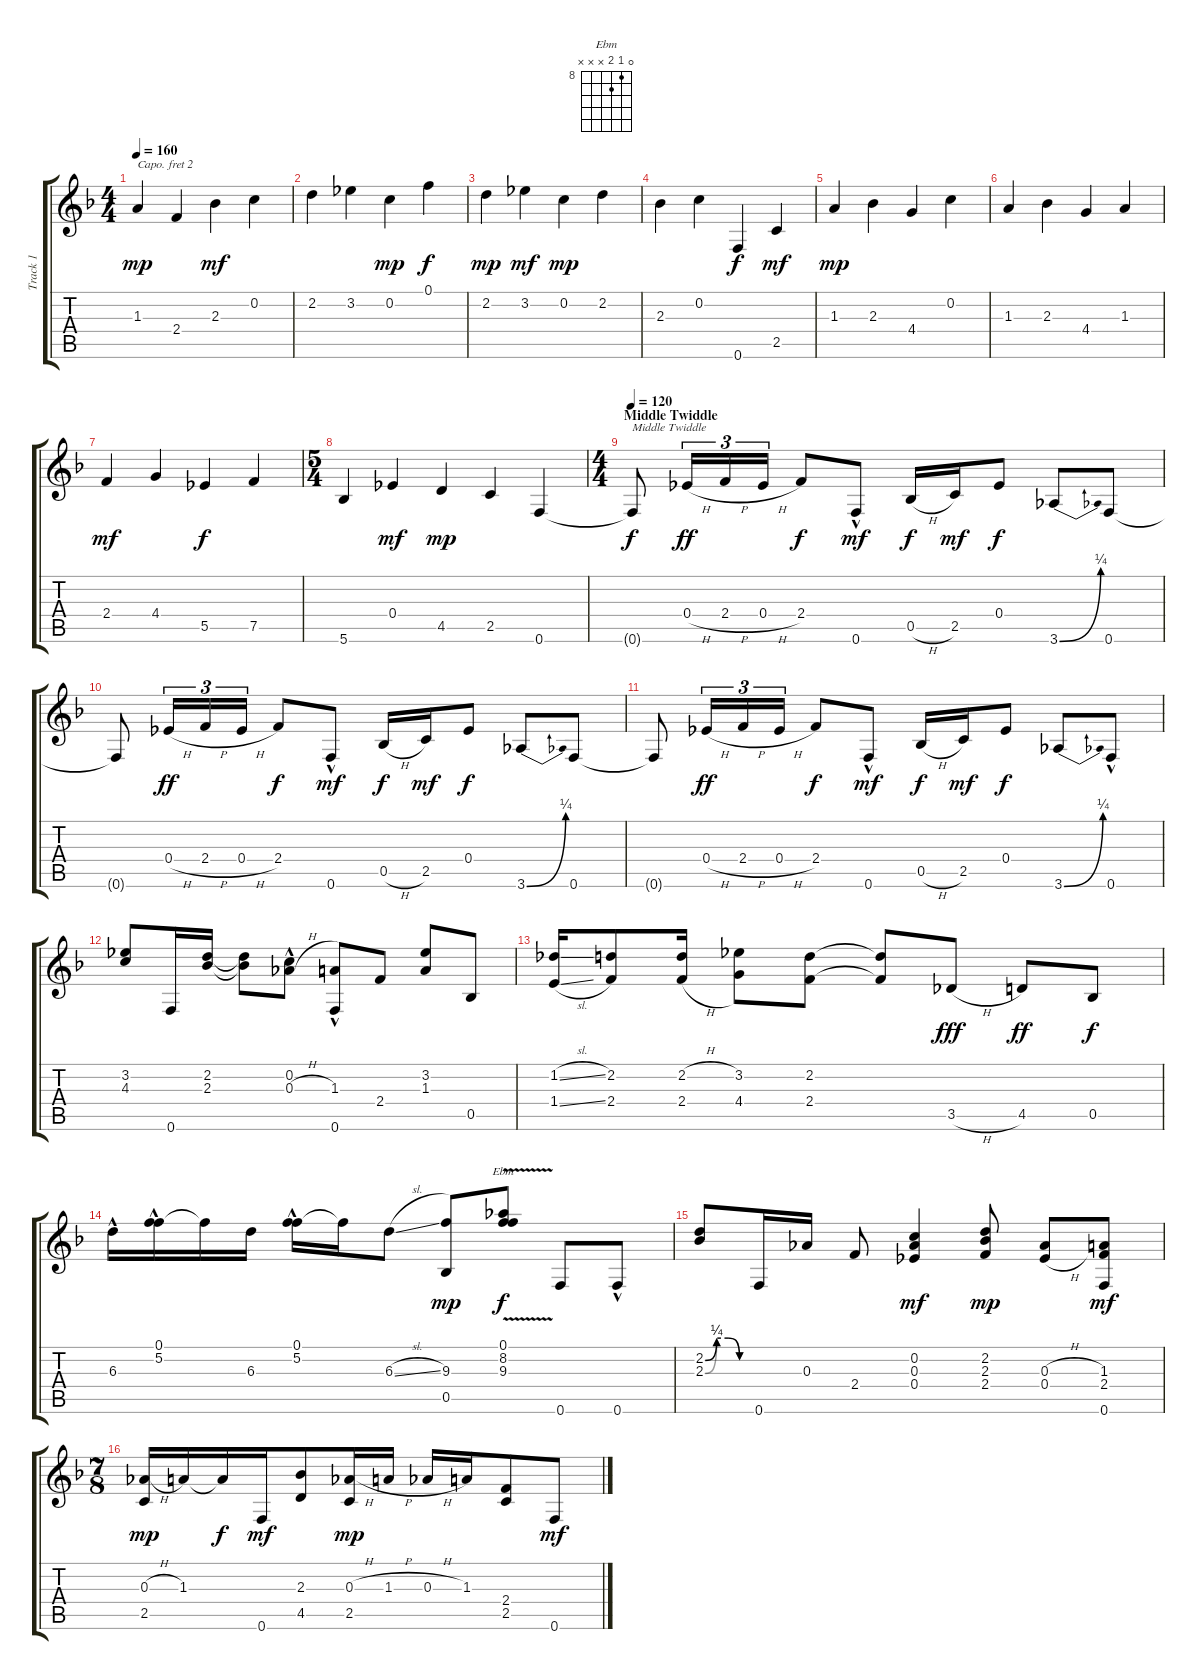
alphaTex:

\track ("Track 1" "Track 1") {instrument acousticguitarnylon}
\staff {score tabs}
\capo 2
\tuning (Eb4 Bb3 Gb3 Db3 Ab2 Eb2) {hide}
\chord ("Ebm" 0 8 9 x x x) {firstfret 8}
\ts (4 4)
\tempo 160
\clef g2
\ks f
1.3.4{dy mp} 2.4.4 2.3.4{dy mf} 0.2.4 |
2.2.4 3.2.4 0.2.4{dy mp} 0.1.4{dy f} |
2.2.4{dy mp} 3.2.4{dy mf} 0.2.4{dy mp} 2.2.4 |
2.3.4 0.2.4 0.6.4{dy f} 2.5.4{dy mf} |
1.3.4{dy mp} 2.3.4 4.4.4 0.2.4 |
1.3.4 2.3.4 4.4.4 1.3.4 |
2.4.4{dy mf} 4.4.4 5.5.4{dy f} 7.5.4 |
\ts (5 4)
5.6.4 0.4.4{dy mf} 4.5.4{dy mp} 2.5.4 0.6.4 |
\ts (4 4)
\section ("" "Middle Twiddle")
\tempo 120
0.6{t}.8{txt "Middle Twiddle" dy f} 0.4{h}.16{tu (3 2) dy ff} 2.4{h}.16{tu (3 2)} 0.4{h}.16{tu (3 2)} 2.4.8{dy f} 0.6{hac}.8{dy mf} 0.5{h}.16{dy f} 2.5.16{dy mf} 0.4.8{dy f} 3.6{be (bend 0 0 60 1)}.8 0.6.8 |
0.6{t}.8 0.4{h}.16{tu (3 2) dy ff} 2.4{h}.16{tu (3 2)} 0.4{h}.16{tu (3 2)} 2.4.8{dy f} 0.6{hac}.8{dy mf} 0.5{h}.16{dy f} 2.5.16{dy mf} 0.4.8{dy f} 3.6{be (bend 0 0 60 1)}.8 0.6.8 |
0.6{t}.8 0.4{h}.16{tu (3 2) dy ff} 2.4{h}.16{tu (3 2)} 0.4{h}.16{tu (3 2)} 2.4.8{dy f} 0.6{hac}.8{dy mf} 0.5{h}.16{dy f} 2.5.16{dy mf} 0.4.8{dy f} 3.6{be (bend 0 0 60 1)}.8 0.6{hac}.8 |
(3.2 4.3).8 0.6.16 (2.2 2.3).16 (2.2{t} 2.3{t}).8 (0.2{hac} 0.3{h}).8 (1.3 0.6{hac}).8 2.4.8 (3.2 1.3).8 0.5.8 |
(1.2{sl} 1.4{sl}).16 (2.2 2.4).8 (2.2{h} 2.4{h}).16 (3.2 4.4).8 (2.2 2.4).8 (2.2{t} 2.4{t}).8 3.5{h}.8{dy fff} 4.5.8{dy ff} 0.5.8{dy f} |
6.3{hac}.16 (0.1{hac} 5.2{hac}).16 5.2{t}.16 6.3.16 (0.1 5.2{hac}).16 5.2{t}.16 6.3{sl}.8 (9.3 0.5).8{dy mp} (0.1 8.2{v} 9.3{v}).8{ch "Ebm" dy f} 0.6.8 0.6{hac}.8 |
(2.2{be (custom 0 0 15 1 30 1 45 0 60 0)} 2.3{be (custom 0 0 15 1 30 1 45 0 60 0)}).8 0.6.16 0.3.16 2.4.8 (0.2 0.3 0.4).4{dy mf} (2.2 2.3 2.4).8{dy mp} (0.3{h} 0.4{h}).8 (1.3 2.4 0.6).8{dy mf} |
\ts (7 8)
(0.3{h} 2.5).16{dy mp} 1.3.16 1.3{t}.16{dy f} 0.6.16{dy mf} (2.3 4.5).8 (0.3{h} 2.5).16{dy mp} 1.3{h}.16 0.3{h}.16 1.3.16 (2.4 2.5).8 0.6.8{dy mf}
